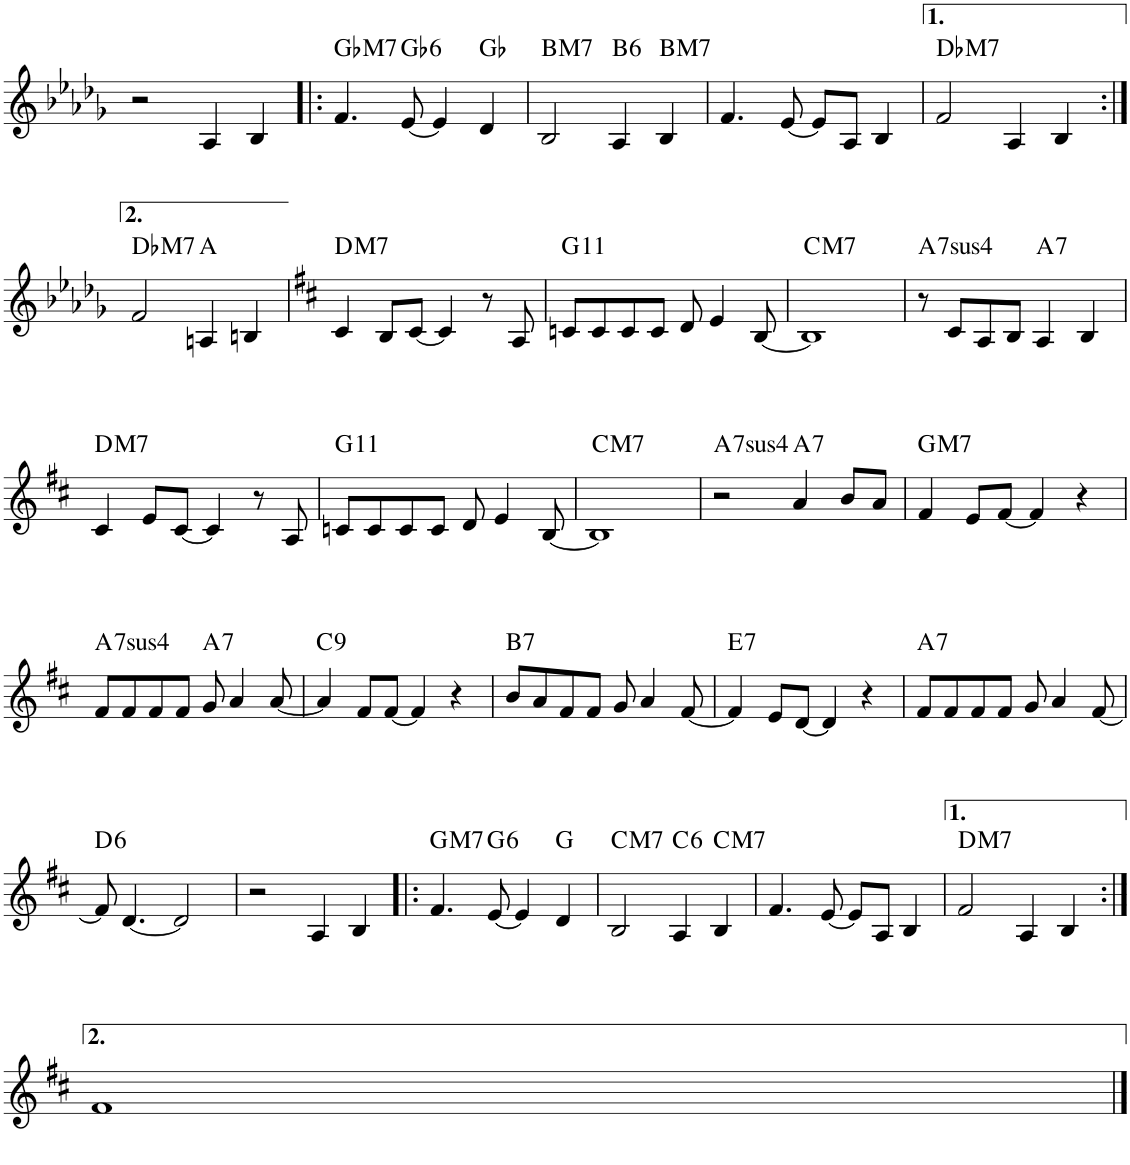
**kern	**harte
*part1	*part1
*staff1	*
*I"Piano	*
*I'Pno.	*
!!LO:PB:g=z
*clefG2	*
*k[b-e-a-d-g-]	*
*M4/4	*
=38	=38
2r	.
4A-/	.
4B-/	.
=39!|:	=39!|:
!	!LO:H:kt=M7
4.f/	Gb:maj7
!	!LO:H:kt=6
[8e-/	Gb:maj6
4e-/]	.
4d-/	Gb:maj
=40	=40
!	!LO:H:kt=M7
2B-/	B:maj7
!	!LO:H:kt=6
4A-/	B:maj6
!	!LO:H:kt=M7
4B-/	B:maj7
=41	=41
4.f/	.
[8e-/	.
8e-/L]	.
8A-/J	.
4B-/	.
=42	=42
!	!LO:H:kt=M7
2f/	Db:maj7
4A-/	.
4B-/	.
!!LO:LB:g=z
=43:|!	=43:|!
!	!LO:H:kt=M7
2f/	Db:maj7
4An/	A:maj
4Bn/	.
=44	=44
*k[f#c#]	*
!	!LO:H:kt=M7
4c#/	D:maj7
8B/L	.
[8c#/J	.
4c#/]	.
8r	.
8A/	.
=45	=45
!	!LO:H:kt=11
8cn/L	G:9(11)
8c/	.
8c/	.
8c/J	.
8d/	.
4e/	.
[8B/	.
=46	=46
!	!LO:H:kt=M7
1B]	C:maj7
=47	=47
!	!LO:H:kt=74
8r	A:sus4(7)
8c#/L	.
8A/	.
8B/J	.
!	!LO:H:kt=7
4A/	A:7
4B/	.
!!LO:LB:g=z
=48	=48
!	!LO:H:kt=M7
4c#/	D:maj7
8e/L	.
[8c#/J	.
4c#/]	.
8r	.
8A/	.
=49	=49
!	!LO:H:kt=11
8cn/L	G:9(11)
8c/	.
8c/	.
8c/J	.
8d/	.
4e/	.
[8B/	.
=50	=50
!	!LO:H:kt=M7
1B]	C:maj7
=51	=51
!	!LO:H:kt=74
2r	A:sus4(7)
!	!LO:H:kt=7
4a/	A:7
8b/L	.
8a/J	.
=52	=52
!	!LO:H:kt=M7
4f#/	G:maj7
8e/L	.
[8f#/J	.
4f#/]	.
4r	.
!!LO:LB:g=z
=53	=53
!	!LO:H:kt=74
8f#/L	A:sus4(7)
8f#/	.
8f#/	.
8f#/J	.
!	!LO:H:kt=7
8g/	A:7
4a/	.
[8a/	.
=54	=54
!	!LO:H:kt=9
4a/]	C:9
8f#/L	.
[8f#/J	.
4f#/]	.
4r	.
=55	=55
!	!LO:H:kt=7
8b/L	B:7
8a/	.
8f#/	.
8f#/J	.
8g/	.
4a/	.
[8f#/	.
=56	=56
!	!LO:H:kt=7
4f#/]	E:7
8e/L	.
[8d/J	.
4d/]	.
4r	.
=57	=57
!	!LO:H:kt=7
8f#/L	A:7
8f#/	.
8f#/	.
8f#/J	.
8g/	.
4a/	.
[8f#/	.
!!LO:LB:g=z
=58	=58
!	!LO:H:kt=6
8f#/]	D:maj6
[4.d/	.
2d/]	.
=59	=59
2r	.
4A/	.
4B/	.
=60!|:	=60!|:
!	!LO:H:kt=M7
4.f#/	G:maj7
!	!LO:H:kt=6
[8e/	G:maj6
4e/]	.
4d/	G:maj
=61	=61
!	!LO:H:kt=M7
2B/	C:maj7
!	!LO:H:kt=6
4A/	C:maj6
!	!LO:H:kt=M7
4B/	C:maj7
=62	=62
4.f#/	.
[8e/	.
8e/L]	.
8A/J	.
4B/	.
=63	=63
!	!LO:H:kt=M7
2f#/	D:maj7
4A/	.
4B/	.
!!LO:LB:g=z
=64:|!	=64:|!
1f#	.
==	==
*-	*-
